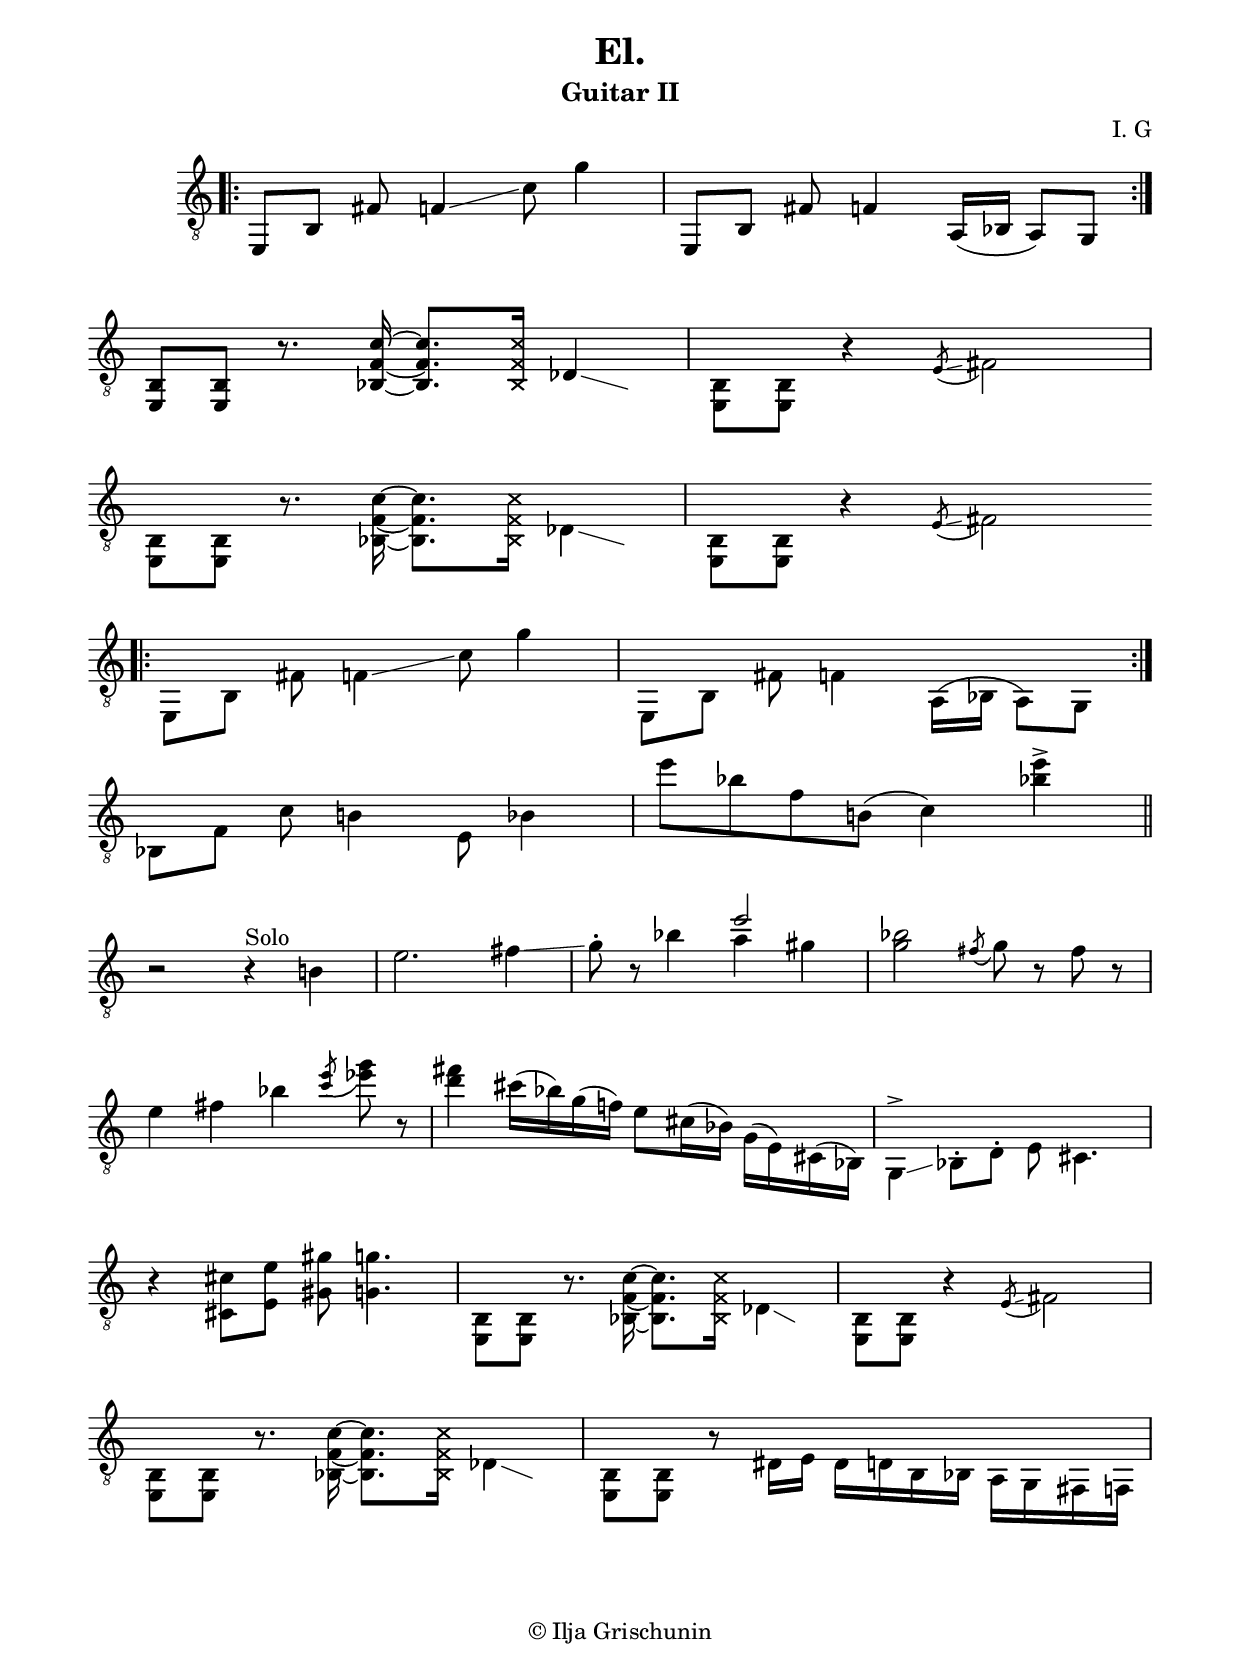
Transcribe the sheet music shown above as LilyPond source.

\version "2.19.15"

\language "deutsch"

\paper {
  #(set-paper-size "a4")
  top-system-spacing.basic-distance = #15
  top-markup-spacing.basic-distance = #8
  markup-system-spacing.basic-distance = #15
  system-system-spacing.basic-distance = #15
  last-bottom-spacing.basic-distance = #15
  left-margin = 15
  right-margin = 15
  %two-sided = ##t
  %inner-margin = 25
  %outer-margin = 15
}

\layout {
  \context {
    \Score
    \remove "Bar_number_engraver"
  }
}

\header{
  title = "El."
  subtitle = "Guitar II"
  composer = "I. G"
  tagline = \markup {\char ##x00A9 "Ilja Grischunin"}
}

\include "noteHeads.ly"
\version "2.19.15"

\language "deutsch"

tema = \relative {
  \clef "treble_8"
  \time 4/4
  \override Staff.TimeSignature.stencil = ##f
  e,8[ h'] fis'
  %\once \override Glissando.bound-details.left.X = #33
  f4\glissando c'8 g'4
  e,,8 h' fis'\noBeam f4 a,16( b a8) g
}



\version "2.19.15"

\language "deutsch"

\include "noteHeads.ly"
\version "2.19.15"

\language "deutsch"

tema = \relative {
  \clef "treble_8"
  \time 4/4
  \override Staff.TimeSignature.stencil = ##f
  e,8[ h'] fis'
  %\once \override Glissando.bound-details.left.X = #33
  f4\glissando c'8 g'4
  e,,8 h' fis'\noBeam f4 a,16( b a8) g
}




EGtTwo = \relative {
  \clef "treble_8"
  \time 4/4
  \override Staff.TimeSignature.stencil = ##f
  \bar ".|:"
  \tema
  \bar ":|."
  \tag #'Part {\break}
  \repeat unfold 2 {
    <e, h'>8 q r8. <b' f' c'>16~ q8. \deadNotesOn q16 \deadNotesOff
    \afterGrace des4\glissando {\stemDown \hideNotes a16}\unHideNotes
    <e h'>8 q r4 \acciaccatura e'8 \glissando fis2
    \tag #'Part {\break}
  }
  \bar ".|:"
  \tema
  \bar ":|."
  \tag #'Part {\break}
  b,8 f' c'\noBeam h!4 e,8 b'4 e'8 b f h,!( c4) <b'! e>->
  \bar "||"
  \tag #'Part {\break}
  r2 r4^"Solo" h,! e2. fis4\glissando g8-. r b4
  <<
    {
      e2
    }
    \\
    {
      a,4 gis
    }
  >>
  <g b>2 \acciaccatura fis8 g r fis r
  \tag #'Part {\break}
  e4 fis b \acciaccatura <c e>8 <es g> r
  <d fis>4 cis16( b) g( f!) e8 cis16( b) g( e) cis( b)
  g4->\glissando b8-. d-. e cis4.
  \tag #'Part {\break}
  r4 <cis cis'>8 <e e'> <gis gis'> <g g'>4.
  <e, h'>8 q r8. <b' f' c'>16~ q8. \deadNotesOn q16 \deadNotesOff
  \afterGrace des4\glissando {\stemDown \hideNotes a16}\unHideNotes
  <e h'>8 q r4 \acciaccatura e'8 \glissando fis2
  \tag #'Part {\break}
  <e, h'>8 q r8. <b' f' c'>16~ q8. \deadNotesOn q16 \deadNotesOff
  \afterGrace des4\glissando {\stemDown \hideNotes a16}\unHideNotes
  <e h'>8 q r dis'16 e dis d h b a g fis f
}




\score {
  \new Staff \EGtTwo
}